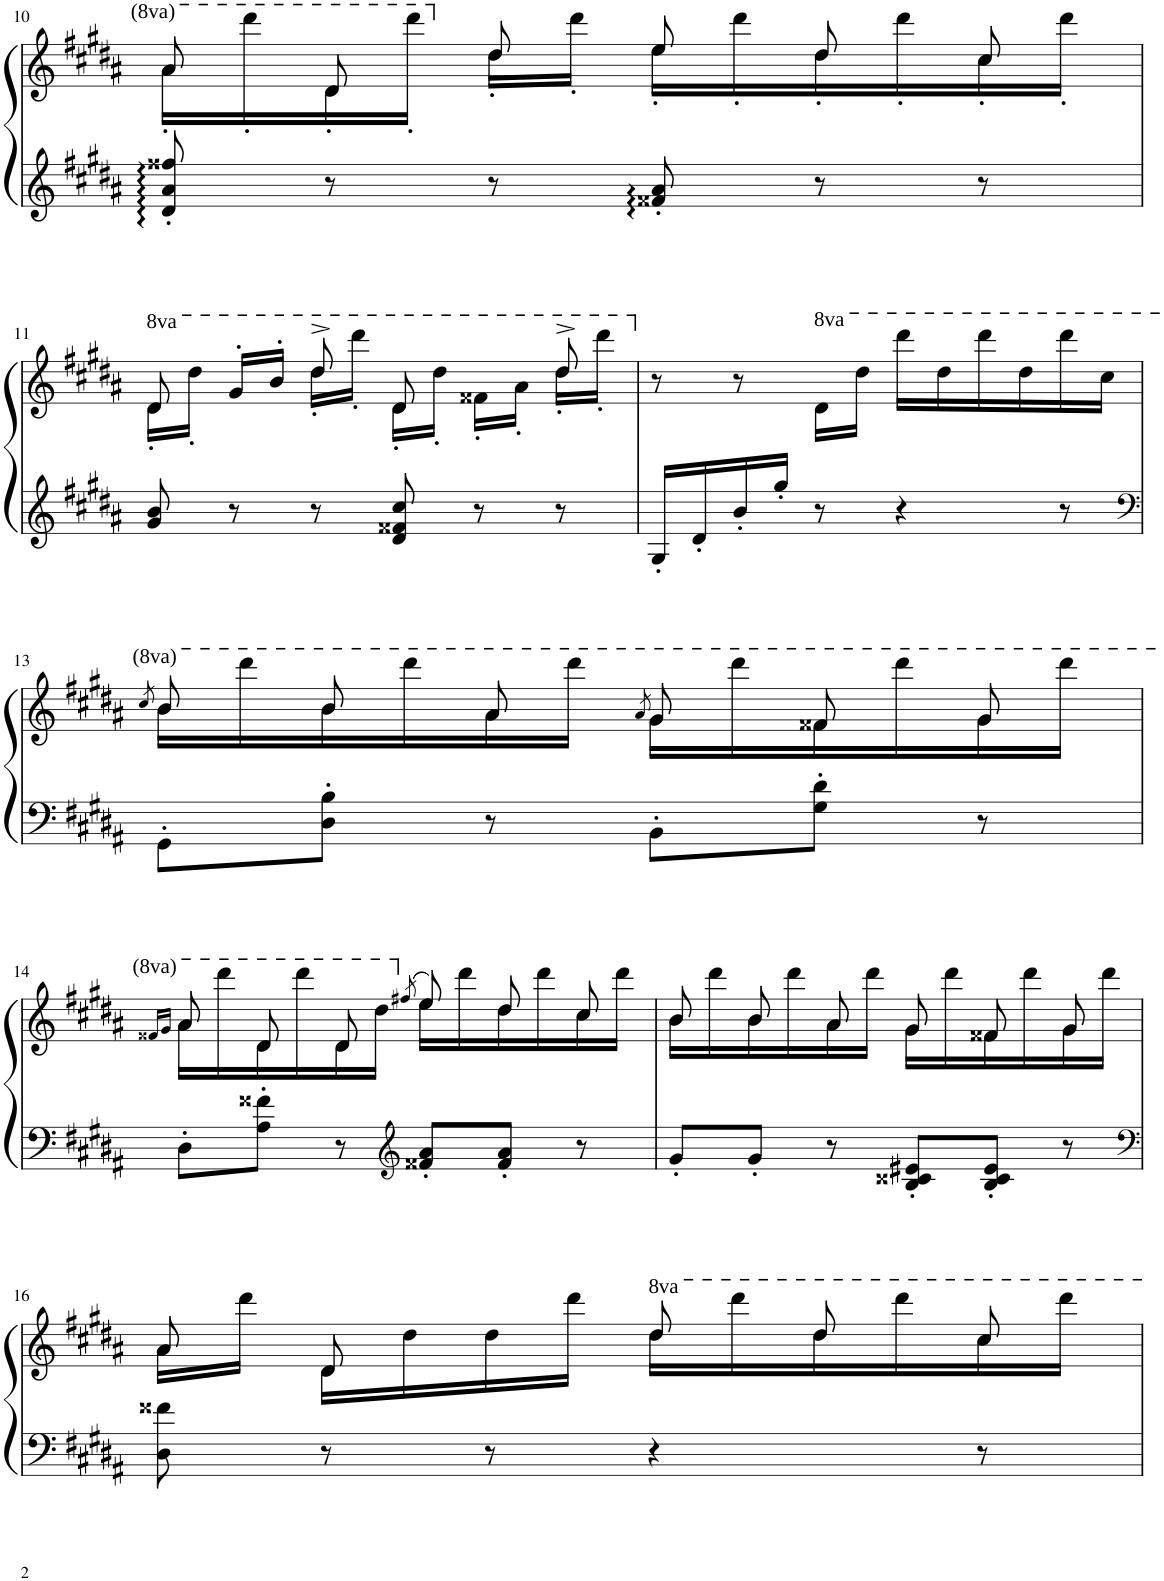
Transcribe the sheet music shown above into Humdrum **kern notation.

**kern	**kern
*part1	*part1
*staff2	*staff1
*I"Piano	*
*I'Pno	*
!!LO:PB:g=z
*clefG2	*clefG2
*k[f#c#g#d#a#]	*k[f#c#g#d#a#]
*M6/8	*M6/8
=10	=10
*	*^
8d#/' 8a#/' 8ff##X/'	8aa#/	16aa#'\LL
.	.	16dddd#'\
8r	8dd#/	16dd#'\
.	.	16dddd#'\JJ
8r	8dd#/	16dd#'\LL
.	.	16ddd#'\JJ
8f##X/' 8a#/'	8ee/	16ee'\LL
.	.	16ddd#'\
8r	8dd#/	16dd#'\
.	.	16ddd#'\
8r	8cc#/	16cc#'\
.	.	16ddd#'\JJ
!!LO:LB:g=z	!!
=11	=11	=11
*	*8va	*
8g#/ 8b/	8dd#/	16dd#'\LL
.	.	16ddd#'\JJ
8r	8ryy	16gg#'/LL
.	.	16bb'/JJ
8r	8ddd#^/	16ddd#'\LL
.	.	16dddd#'\JJ
8d#/ 8f##X/ 8cc#/	8dd#/	16dd#'\LL
.	.	16ddd#'\JJ
8r	8ryy	16ff##X'\LL
.	.	16aa#'\JJ
8r	8ddd#^/	16ddd#'\LL
.	.	16dddd#'\JJ
*	*v	*v
=12	=12
*	*X8va
16G#'/LL	8r
16d#'/	.
16b'/	8r
16gg#'/JJ	.
*	*8va
8r	16dd#'\LL
.	16ddd#'\JJ
4r	16dddd#'\LL
.	16ddd#'\
.	16dddd#'\
.	16ddd#'\
8r	16dddd#'\
.	16ccc#'\JJ
!!LO:LB:g=z
=13	=13
*clefF4	*
.	8qccc#/
*	*^
8GG#'\L	8bb/	16bb'\LL
.	.	16dddd#'\
8D#\' 8B\'J	8bb/	16bb'\
.	.	16dddd#'\
8r	8aa#/	16aa#'\
.	.	16dddd#'\JJ
.	8qaa#/	.
8BB'\L	8gg#/	16gg#'\LL
.	.	16dddd#'\
8G#\' 8d#\'J	8ff##X/	16ff##X'\
.	.	16dddd#'\
8r	8gg#/	16gg#'\
.	.	16dddd#'\JJ
!!LO:LB:g=z	!!
=14	=14	=14
.	16qff##X/LL	.
.	16qgg#/JJ	.
8D#'\L	8aa#/	16aa#\LL
.	.	16dddd#'\
8A#\' 8f##X\'J	8dd#/	16dd#\
.	.	16dddd#'\
8r	8dd#/	16dd#\
.	.	16ddd#'\JJ
*clefG2	*	*
*	*X8va	*
.	(8qff#X/	.
8f##X/' 8a#/'L	8ee/)	16ee\LL
.	.	16ddd#'\
8f##/' 8a#/'J	8dd#/	16dd#\
.	.	16ddd#'\
8r	8cc#/	16cc#\
.	.	16ddd#'\JJ
=15	=15	=15
8g#'/L	8b/	16b'\LL
.	.	16ddd#'\
8g#'/J	8b/	16b'\
.	.	16ddd#'\
8r	8a#/	16a#'\
.	.	16ddd#'\JJ
8B/' 8c##X/' 8e#X/'L	8g#/	16g#'\LL
.	.	16ddd#'\
8B/' 8c##/' 8e#/'J	8f##X/	16f##X'\
.	.	16ddd#'\
8r	8g#/	16g#'\
.	.	16ddd#'\JJ
!!LO:LB:g=z	!!
=16	=16	=16
*clefF4	*	*
8D#\ 8f##X\	8a#/	16a#'\LL
.	.	16ddd#'\JJ
8r	8d#/	16d#'\LL
.	.	16dd#'\
8r	8ryy	16dd#'\
.	.	16ddd#'\JJ
4r	8ddd#/	16ddd#'\LL
.	.	16dddd#'\
.	8ddd#/	16ddd#'\
.	.	16dddd#'\
8r	8ccc#/	16ccc#'\
.	.	16dddd#'\JJ
*	*v	*v
=	=
*-	*-
